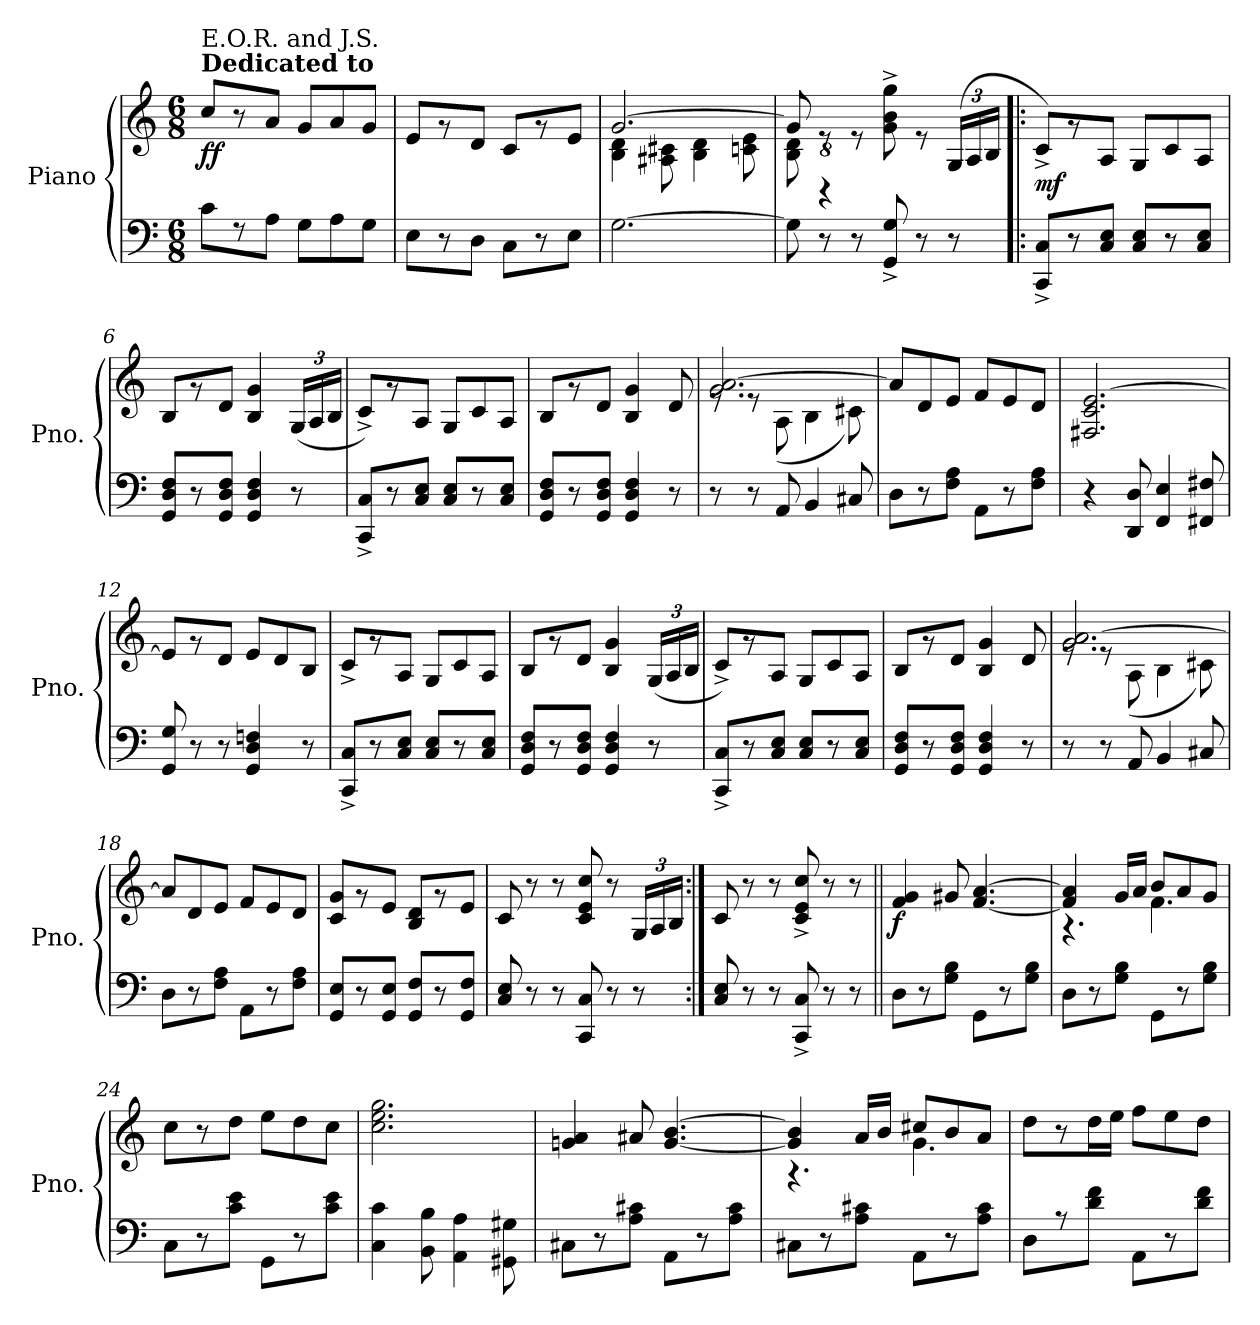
**kern	**kern	**dynam
*part1	*part1	*part1
*staff2	*staff1	*staff1/2
*I"Piano	*	*
*I'Pno.	*	*
*clefF4	*clefG2	*
*k[]	*k[]	*
*M6/8	*M6/8	*
*MM160	*MM160	*
=1	=1	=1
!	!LO:TX:a:B:t=Dedicated to	!
!	!LO:TX:a:t=E.O.R. and J.S.	!
!	!	!LO:DY:b
8c\L	8cc/L	ff
8rF	8r	.
8A\J	8a/J	.
8G\L	8g/L	.
8A\	8a/	.
8G\J	8g/J	.
=2	=2	=2
8E\L	8e/L	.
8r	8rg	.
8D\J	8d/J	.
8C\L	8c/L	.
8r	8rg	.
8E\J	8e/J	.
=3	=3	=3
*	*^	*
[2.G\	[2.g/	4B\ 4d\	.
.	.	8A#X\ 8c#X\	.
.	.	4B\ 4d\	.
.	.	8cn\ 8e\	.
=4	=4	=4	=4
8G\]	8g/]	8B\ 8d\	.
!	!	!LO:N:vis=2.	!
8r	8re	8%5r	.
8r	8re	.	.
8GG/^ 8G/^	8g\^ 8b\^ 8gg\^	.	.
8r	8re	.	.
*	*Xbrackettup	*	*
8r	(<24G/LL	.	.
.	24A/	.	.
.	24B/JJ	.	.
*	*v	*v	*
!!LO:LB:g=z
=5!|:	=5!|:	=5!|:
!	!	!LO:DY:b
8CC/^ 8C/^L	8c^/L)	mf
8r	8rg	.
8C/ 8E/J	8A/J	.
8C/ 8E/L	8G/L	.
8r	8c/	.
8C/ 8E/J	8A/J	.
=6	=6	=6
8GG/ 8D/ 8F/L	8B/L	.
8r	8rg	.
8GG/ 8D/ 8F/J	8d/J	.
4GG/ 4D/ 4F/	4B/ 4g/	.
8r	(<24G/LL	.
.	24A/	.
.	24B/JJ	.
=7	=7	=7
8CC/^ 8C/^L	8c^/L)	.
8r	8rg	.
8C/ 8E/J	8A/J	.
8C/ 8E/L	8G/L	.
8r	8c/	.
8C/ 8E/J	8A/J	.
=8	=8	=8
8GG/ 8D/ 8F/L	8B/L	.
8r	8rg	.
8GG/ 8D/ 8F/J	8d/J	.
4GG/ 4D/ 4F/	4B/ 4g/	.
8r	8d/	.
=9	=9	=9
*	*^	*
8r	2.g/ [2.a/	8re	.
8r	.	8re	.
8AA/	.	(>8A\	.
4BB/	.	4B\	.
8C#X/	.	8c#X\)	.
*	*v	*v	*
=10	=10	=10
8D\L	8a/L]	.
8r	8d/	.
8F\ 8A\J	8e/J	.
8AA\L	8f/L	.
8r	8e/	.
8F\ 8A\J	8d/J	.
!!LO:LB:g=z
=11	=11	=11
4r	2.F#X/ 2.c/ [2.e/	.
8DD/ 8D/	.	.
4FF/ 4E/	.	.
8FF#X/ 8F#X/	.	.
=12	=12	=12
8GG/ 8G/	8e/L]	.
8r	8rg	.
8r	8d/J	.
4GG/ 4D/ 4Fn/	8e/L	.
.	8d/	.
8r	8B/J	.
=13	=13	=13
8CC/^ 8C/^L	8c^/L	.
8r	8rg	.
8C/ 8E/J	8A/J	.
8C/ 8E/L	8G/L	.
8r	8c/	.
8C/ 8E/J	8A/J	.
=14	=14	=14
8GG/ 8D/ 8F/L	8B/L	.
8r	8rg	.
8GG/ 8D/ 8F/J	8d/J	.
4GG/ 4D/ 4F/	4B/ 4g/	.
8r	(<24G/LL	.
.	24A/	.
.	24B/JJ	.
=15	=15	=15
8CC/^ 8C/^L	8c^/L)	.
8r	8rg	.
8C/ 8E/J	8A/J	.
8C/ 8E/L	8G/L	.
8r	8c/	.
8C/ 8E/J	8A/J	.
!!LO:LB:g=z
=16	=16	=16
8GG/ 8D/ 8F/L	8B/L	.
8r	8rg	.
8GG/ 8D/ 8F/J	8d/J	.
4GG/ 4D/ 4F/	4B/ 4g/	.
8r	8d/	.
=17	=17	=17
*	*^	*
8r	2.g/ [2.a/	8re	.
8r	.	8re	.
8AA/	.	(>8A\	.
4BB/	.	4B\	.
8C#X/	.	8c#X\)	.
*	*v	*v	*
=18	=18	=18
8D\L	8a/L]	.
8r	8d/	.
8F\ 8A\J	8e/J	.
8AA\L	8f/L	.
8r	8e/	.
8F\ 8A\J	8d/J	.
=19	=19	=19
8GG/ 8E/L	8c/ 8g/L	.
8r	8rg	.
8GG/ 8E/J	8e/J	.
8GG/ 8F/L	8B/ 8d/L	.
8r	8rg	.
8GG/ 8F/J	8e/J	.
=20	=20	=20
8C/ 8E/	8c/	.
8r	8r	.
8r	8r	.
8CC/ 8C/	8c/ 8e/ 8cc/	.
8r	8r	.
8r	24G/LL	.
.	24A/	.
.	24B/JJ	.
=21:|!	=21:|!	=21:|!
8C/ 8E/	8c/	.
8r	8r	.
8r	8r	.
8CC/^ 8C/^	8c/^ 8e/^ 8cc/^	.
8r	8r	.
8r	8r	.
!!LO:PB:g=z
=22||	=22||	=22||
!	!	!LO:DY:b
8D\L	4f/ 4g/	f
8r	.	.
8G\ 8B\J	8g#X/	.
8GG\L	[4.f/ [4.a/	.
8r	.	.
8G\ 8B\J	.	.
=23	=23	=23
*	*^	*
8D\L	4f/] 4a/]	4.r	.
8r	.	.	.
8G\ 8B\J	16g/LL	.	.
.	16a/JJ	.	.
8GG\L	8b/L	4.f\	.
8r	8a/	.	.
8G\ 8B\J	8g/J	.	.
*	*v	*v	*
=24	=24	=24
8C\L	8cc\L	.
8r	8r	.
8c\ 8e\J	8dd\J	.
8GG\L	8ee\L	.
8r	8dd\	.
8c\ 8e\J	8cc\J	.
=25	=25	=25
4C\ 4c\	2.cc\ 2.ee\ 2.gg\	.
8BB\ 8B\	.	.
4AA\ 4A\	.	.
8GG#X\ 8G#X\	.	.
=26	=26	=26
8C#X\L	4gn/ 4a/	.
8r	.	.
8A\ 8c#X\J	8a#X/	.
8AA\L	[4.g/ [4.b/	.
8r	.	.
8A\ 8c#\J	.	.
=27	=27	=27
*	*^	*
8C#X\L	4g/] 4b/]	4.r	.
8r	.	.	.
8A\ 8c#X\J	16a/LL	.	.
.	16b/JJ	.	.
8AA\L	8cc#X/L	4.g\	.
8r	8b/	.	.
8A\ 8c#\J	8a/J	.	.
*	*v	*v	*
!!LO:LB:g=z
=28	=28	=28
8D\L	8dd\L	.
8r	8r	.
8d\ 8f\J	16dd\L	.
.	16ee\JJ	.
8AA\L	8ff\L	.
8r	8ee\	.
8d\ 8f\J	8dd\J	.
=	=	=
*-	*-	*-
